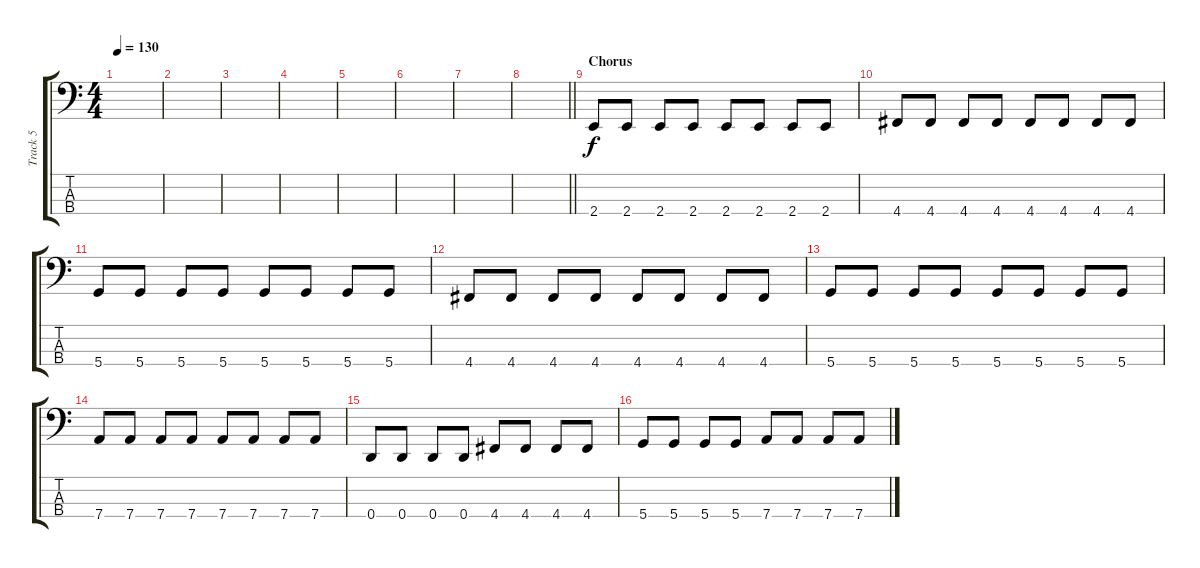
\track ("Track 5" "Track 5") {instrument electricbassfinger}
\staff {score tabs}
\tuning (G2 D2 A1 D1) {hide}
\ts (4 4)
\tempo 130
\clef f4
\ks c
|
|
|
|
|
|
|
\barLineRight lightlight
|
\section ("" "Chorus")
2.4.8 2.4.8 2.4.8 2.4.8 2.4.8 2.4.8 2.4.8 2.4.8 |
4.4.8 4.4.8 4.4.8 4.4.8 4.4.8 4.4.8 4.4.8 4.4.8 |
5.4.8 5.4.8 5.4.8 5.4.8 5.4.8 5.4.8 5.4.8 5.4.8 |
4.4.8 4.4.8 4.4.8 4.4.8 4.4.8 4.4.8 4.4.8 4.4.8 |
5.4.8 5.4.8 5.4.8 5.4.8 5.4.8 5.4.8 5.4.8 5.4.8 |
7.4.8 7.4.8 7.4.8 7.4.8 7.4.8 7.4.8 7.4.8 7.4.8 |
0.4.8 0.4.8 0.4.8 0.4.8 4.4.8 4.4.8 4.4.8 4.4.8 |
5.4.8 5.4.8 5.4.8 5.4.8 7.4.8 7.4.8 7.4.8 7.4.8
